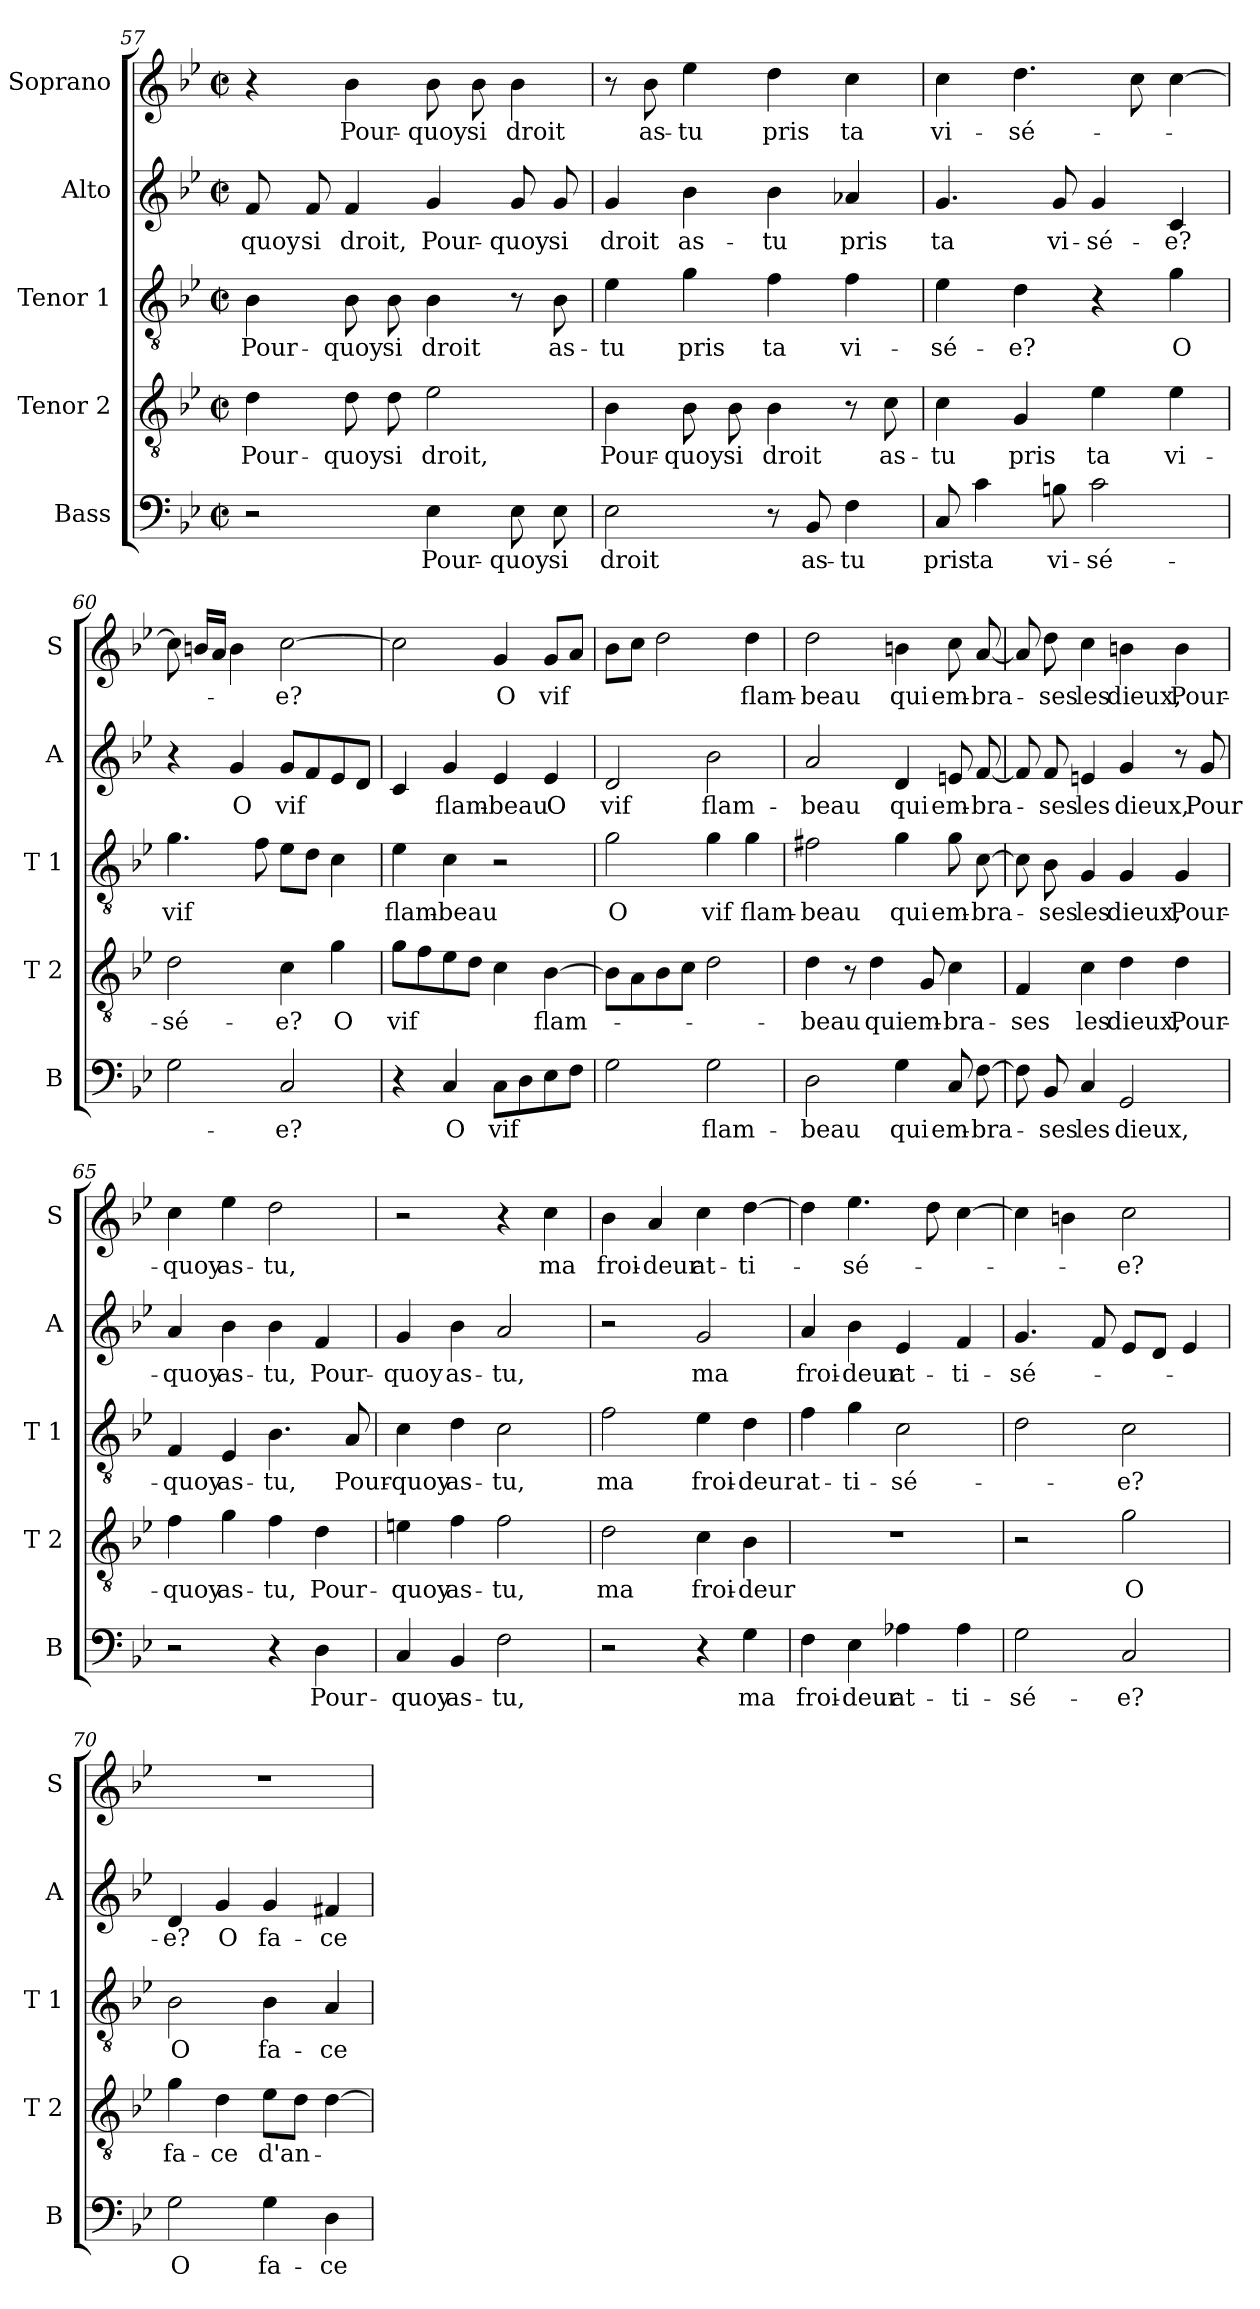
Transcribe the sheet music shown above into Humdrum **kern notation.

**kern	**text	**kern	**text	**kern	**text	**kern	**text	**kern	**text
*part5	*part5	*part4	*part4	*part3	*part3	*part2	*part2	*part1	*part1
*staff5	*staff5	*staff4	*staff4	*staff3	*staff3	*staff2	*staff2	*staff1	*staff1
*I"Bass	*	*I"Tenor 2	*	*I"Tenor 1	*	*I"Alto	*	*I"Soprano	*
*I'B	*	*I'T 2	*	*I'T 1	*	*I'A	*	*I'S	*
!!LO:PB:g=z
*clefF4	*	*clefGv2	*	*clefGv2	*	*clefG2	*	*clefG2	*
*k[b-e-]	*	*k[b-e-]	*	*k[b-e-]	*	*k[b-e-]	*	*k[b-e-]	*
*B-:	*	*B-:	*	*B-:	*	*B-:	*	*B-:	*
*M2/2	*	*M2/2	*	*M2/2	*	*M2/2	*	*M2/2	*
*met(c|)	*	*met(c|)	*	*met(c|)	*	*met(c|)	*	*met(c|)	*
=57	=57	=57	=57	=57	=57	=57	=57	=57	=57
!	!	!	!LO:LY:b	!	!LO:LY:b	!	!LO:LY:b	!	!
2r	.	4d\	Pour-	4B-\	Pour-	8f/	-quoy	4r	.
!	!	!	!	!	!	!	!LO:LY:b	!	!
.	.	.	.	.	.	8f/	si	.	.
!	!	!	!LO:LY:b	!	!LO:LY:b	!	!LO:LY:b	!	!LO:LY:b
.	.	8d\	-quoy	8B-\	-quoy	4f/	droit,	4b-\	Pour-
!	!	!	!LO:LY:b	!	!LO:LY:b	!	!	!	!
.	.	8d\	si	8B-\	si	.	.	.	.
!	!LO:LY:b	!	!LO:LY:b	!	!LO:LY:b	!	!LO:LY:b	!	!LO:LY:b
4E-\	Pour-	2e-\	droit,	4B-\	droit	4g/	Pour-	8b-\	-quoy
!	!	!	!	!	!	!	!	!	!LO:LY:b
.	.	.	.	.	.	.	.	8b-\	si
!	!LO:LY:b	!	!	!	!	!	!LO:LY:b	!	!LO:LY:b
8E-\	-quoy	.	.	8r	.	8g/	-quoy	4b-\	droit
!	!LO:LY:b	!	!	!	!LO:LY:b	!	!LO:LY:b	!	!
8E-\	si	.	.	8B-\	as-	8g/	si	.	.
=58	=58	=58	=58	=58	=58	=58	=58	=58	=58
!	!LO:LY:b	!	!LO:LY:b	!	!LO:LY:b	!	!LO:LY:b	!	!
2E-\	droit	4B-\	Pour-	4e-\	-tu	4g/	droit	8r	.
!	!	!	!	!	!	!	!	!	!LO:LY:b
.	.	.	.	.	.	.	.	8b-\	as-
!	!	!	!LO:LY:b	!	!LO:LY:b	!	!LO:LY:b	!	!LO:LY:b
.	.	8B-\	-quoy	4g\	pris	4b-\	as-	4ee-\	-tu
!	!	!	!LO:LY:b	!	!	!	!	!	!
.	.	8B-\	si	.	.	.	.	.	.
!	!	!	!LO:LY:b	!	!LO:LY:b	!	!LO:LY:b	!	!LO:LY:b
8r	.	4B-\	droit	4f\	ta	4b-\	-tu	4dd\	pris
!	!LO:LY:b	!	!	!	!	!	!	!	!
8BB-/	as-	.	.	.	.	.	.	.	.
!	!LO:LY:b	!	!	!	!LO:LY:b	!	!LO:LY:b	!	!LO:LY:b
4F\	-tu	8r	.	4f\	vi-	4a-X/	pris	4cc\	ta
!	!	!	!LO:LY:b	!	!	!	!	!	!
.	.	8c\	as-	.	.	.	.	.	.
=59	=59	=59	=59	=59	=59	=59	=59	=59	=59
!	!LO:LY:b	!	!LO:LY:b	!	!LO:LY:b	!	!LO:LY:b	!	!LO:LY:b
8C/	pris	4c\	-tu	4e-\	-sé-	4.g/	ta	4cc\	vi-
!	!LO:LY:b	!	!	!	!	!	!	!	!
4c\	ta	.	.	.	.	.	.	.	.
!	!	!	!LO:LY:b	!	!LO:LY:b	!	!	!	!LO:LY:b
.	.	4G/	pris	4d\	-e?	.	.	4.dd\	-sé-
!	!LO:LY:b	!	!	!	!	!	!LO:LY:b	!	!
8Bn\	vi-	.	.	.	.	8g/	vi-	.	.
!	!LO:LY:b	!	!LO:LY:b	!	!	!	!LO:LY:b	!	!
2c\	-sé-	4e-\	ta	4r	.	4g/	-sé-	.	.
.	.	.	.	.	.	.	.	8cc\	.
!	!	!	!LO:LY:b	!	!LO:LY:b	!	!LO:LY:b	!	!
.	.	4e-\	vi-	4g\	O	4c/	-e?	[4cc\	.
=60	=60	=60	=60	=60	=60	=60	=60	=60	=60
!	!	!	!LO:LY:b	!	!LO:LY:b	!	!	!	!
2G\	.	2d\	-sé-	4.g\	vif	4r	.	8cc\]	.
.	.	.	.	.	.	.	.	16bn/LL	.
.	.	.	.	.	.	.	.	16a/JJ	.
!	!	!	!	!	!	!	!LO:LY:b	!	!
.	.	.	.	.	.	4g/	O	4b\	.
.	.	.	.	8f\	.	.	.	.	.
!	!LO:LY:b	!	!LO:LY:b	!	!	!	!LO:LY:b	!	!LO:LY:b
2C/	-e?	4c\	-e?	8e-\L	.	8g/L	vif	[2cc\	-e?
.	.	.	.	8d\J	.	8f/	.	.	.
!	!	!	!LO:LY:b	!	!	!	!	!	!
.	.	4g\	O	4c\	.	8e-/	.	.	.
.	.	.	.	.	.	8d/J	.	.	.
!!LO:LB:g=z
=61	=61	=61	=61	=61	=61	=61	=61	=61	=61
!	!	!	!LO:LY:b	!	!LO:LY:b	!	!	!	!
4r	.	8g\L	vif	4e-\	flam-	4c/	.	2cc\]	.
.	.	8f\	.	.	.	.	.	.	.
!	!LO:LY:b	!	!	!	!LO:LY:b	!	!LO:LY:b	!	!
4C/	O	8e-\	.	4c\	-beau	4g/	flam-	.	.
.	.	8d\J	.	.	.	.	.	.	.
!	!LO:LY:b	!	!	!	!	!	!LO:LY:b	!	!LO:LY:b
8C\L	vif	4c\	.	2r	.	4e-/	-beau	4g/	O
8D\	.	.	.	.	.	.	.	.	.
!	!	!	!LO:LY:b	!	!	!	!LO:LY:b	!	!LO:LY:b
8E-\	.	[4B-\	flam-	.	.	4e-/	O	8g/L	vif
8F\J	.	.	.	.	.	.	.	8a/J	.
=62	=62	=62	=62	=62	=62	=62	=62	=62	=62
!	!	!	!	!	!LO:LY:b	!	!LO:LY:b	!	!
2G\	.	8B-\L]	.	2g\	O	2d/	vif	8b-\L	.
.	.	8A\	.	.	.	.	.	8cc\J	.
.	.	8B-\	.	.	.	.	.	2dd\	.
.	.	8c\J	.	.	.	.	.	.	.
!	!LO:LY:b	!	!	!	!LO:LY:b	!	!LO:LY:b	!	!
2G\	flam-	2d\	.	4g\	vif	2b-\	flam-	.	.
!	!	!	!	!	!LO:LY:b	!	!	!	!LO:LY:b
.	.	.	.	4g\	flam-	.	.	4dd\	flam-
=63	=63	=63	=63	=63	=63	=63	=63	=63	=63
!	!LO:LY:b	!	!LO:LY:b	!	!LO:LY:b	!	!LO:LY:b	!	!LO:LY:b
2D\	-beau	4d\	-beau	2f#X\	-beau	2a/	-beau	2dd\	-beau
.	.	8r	.	.	.	.	.	.	.
!	!	!	!LO:LY:b	!	!	!	!	!	!
.	.	4d\	qui	.	.	.	.	.	.
!	!LO:LY:b	!	!	!	!LO:LY:b	!	!LO:LY:b	!	!LO:LY:b
4G\	qui	.	.	4g\	qui	4d/	qui	4bn\	qui
!	!	!	!LO:LY:b	!	!	!	!	!	!
.	.	8G/	em-	.	.	.	.	.	.
!	!LO:LY:b	!	!LO:LY:b	!	!LO:LY:b	!	!LO:LY:b	!	!LO:LY:b
8C/	em-	4c\	-bra-	8g\	em-	8en/	em-	8cc\	em-
!	!LO:LY:b	!	!	!	!LO:LY:b	!	!LO:LY:b	!	!LO:LY:b
[8F\	-bra-	.	.	[8c\	-bra-	[8f/	-bra-	[8a/	-bra-
=64	=64	=64	=64	=64	=64	=64	=64	=64	=64
!	!	!	!LO:LY:b	!	!	!	!	!	!
8F\]	.	4F/	-ses	8c\]	.	8f/]	.	8a/]	.
!	!LO:LY:b	!	!	!	!LO:LY:b	!	!LO:LY:b	!	!LO:LY:b
8BB-/	-ses	.	.	8B-\	-ses	8f/	-ses	8dd\	-ses
!	!LO:LY:b	!	!LO:LY:b	!	!LO:LY:b	!	!LO:LY:b	!	!LO:LY:b
4C/	les	4c\	les	4G/	les	4en/	les	4cc\	les
!	!LO:LY:b	!	!LO:LY:b	!	!LO:LY:b	!	!LO:LY:b	!	!LO:LY:b
2GG/	dieux,	4d\	dieux,	4G/	dieux,	4g/	dieux,	4bn\	dieux,
!	!	!	!LO:LY:b	!	!LO:LY:b	!	!	!	!LO:LY:b
.	.	4d\	Pour-	4G/	Pour-	8r	.	4b\	Pour-
!	!	!	!	!	!	!	!LO:LY:b	!	!
.	.	.	.	.	.	8g/	Pour-	.	.
!!LO:LB:g=z
=65	=65	=65	=65	=65	=65	=65	=65	=65	=65
!	!	!	!LO:LY:b	!	!LO:LY:b	!	!LO:LY:b	!	!LO:LY:b
2r	.	4f\	-quoy	4F/	-quoy	4a/	-quoy	4cc\	-quoy
!	!	!	!LO:LY:b	!	!LO:LY:b	!	!LO:LY:b	!	!LO:LY:b
.	.	4g\	as-	4E-/	as-	4b-\	as-	4ee-\	as-
!	!	!	!LO:LY:b	!	!LO:LY:b	!	!LO:LY:b	!	!LO:LY:b
4r	.	4f\	-tu,	4.B-\	-tu,	4b-\	-tu,	2dd\	-tu,
!	!LO:LY:b	!	!LO:LY:b	!	!	!	!LO:LY:b	!	!
4D\	Pour-	4d\	Pour-	.	.	4f/	Pour-	.	.
!	!	!	!	!	!LO:LY:b	!	!	!	!
.	.	.	.	8A/	Pour-	.	.	.	.
=66	=66	=66	=66	=66	=66	=66	=66	=66	=66
!	!LO:LY:b	!	!LO:LY:b	!	!LO:LY:b	!	!LO:LY:b	!	!
4C/	-quoy	4en\	-quoy	4c\	-quoy	4g/	-quoy	2r	.
!	!LO:LY:b	!	!LO:LY:b	!	!LO:LY:b	!	!LO:LY:b	!	!
4BB-/	as-	4f\	as-	4d\	as-	4b-\	as-	.	.
!	!LO:LY:b	!	!LO:LY:b	!	!LO:LY:b	!	!LO:LY:b	!	!
2F\	-tu,	2f\	-tu,	2c\	-tu,	2a/	-tu,	4r	.
!	!	!	!	!	!	!	!	!	!LO:LY:b
.	.	.	.	.	.	.	.	4cc\	ma
=67	=67	=67	=67	=67	=67	=67	=67	=67	=67
!	!	!	!LO:LY:b	!	!LO:LY:b	!	!	!	!LO:LY:b
2r	.	2d\	ma	2f\	ma	2r	.	4b-\	froi-
!	!	!	!	!	!	!	!	!	!LO:LY:b
.	.	.	.	.	.	.	.	4a/	-deur
!	!	!	!LO:LY:b	!	!LO:LY:b	!	!LO:LY:b	!	!LO:LY:b
4r	.	4c\	froi-	4e-\	froi-	2g/	ma	4cc\	at-
!	!LO:LY:b	!	!LO:LY:b	!	!LO:LY:b	!	!	!	!LO:LY:b
4G\	ma	4B-\	-deur	4d\	-deur	.	.	[4dd\	-ti-
=68	=68	=68	=68	=68	=68	=68	=68	=68	=68
!	!LO:LY:b	!	!	!	!LO:LY:b	!	!LO:LY:b	!	!
4F\	froi-	1r	.	4f\	at-	4a/	froi-	4dd\]	.
!	!LO:LY:b	!	!	!	!LO:LY:b	!	!LO:LY:b	!	!LO:LY:b
4E-\	-deur	.	.	4g\	-ti-	4b-\	-deur	4.ee-\	-sé-
!	!LO:LY:b	!	!	!	!LO:LY:b	!	!LO:LY:b	!	!
4A-X\	at-	.	.	2c\	-sé-	4e-/	at-	.	.
.	.	.	.	.	.	.	.	8dd\	.
!	!LO:LY:b	!	!	!	!	!	!LO:LY:b	!	!
4A-\	-ti-	.	.	.	.	4f/	-ti-	[4cc\	.
=69	=69	=69	=69	=69	=69	=69	=69	=69	=69
!	!LO:LY:b	!	!	!	!	!	!LO:LY:b	!	!
2G\	-sé-	2r	.	2d\	.	4.g/	-sé-	4cc\]	.
.	.	.	.	.	.	.	.	4bn\	.
.	.	.	.	.	.	8f/	.	.	.
!	!LO:LY:b	!	!LO:LY:b	!	!LO:LY:b	!	!	!	!LO:LY:b
2C/	-e?	2g\	O	2c\	-e?	8e-/L	.	2cc\	-e?
.	.	.	.	.	.	8d/J	.	.	.
.	.	.	.	.	.	4e-/	.	.	.
=70	=70	=70	=70	=70	=70	=70	=70	=70	=70
!	!LO:LY:b	!	!LO:LY:b	!	!LO:LY:b	!	!LO:LY:b	!	!
2G\	O	4g\	fa-	2B-\	O	4d/	-e?	1r	.
!	!	!	!LO:LY:b	!	!	!	!LO:LY:b	!	!
.	.	4d\	-ce	.	.	4g/	O	.	.
!	!LO:LY:b	!	!LO:LY:b	!	!LO:LY:b	!	!LO:LY:b	!	!
4G\	fa-	8e-\L	d'an-	4B-\	fa-	4g/	fa-	.	.
.	.	8d\J	.	.	.	.	.	.	.
!	!LO:LY:b	!	!	!	!LO:LY:b	!	!LO:LY:b	!	!
4D\	-ce	[4d\	.	4A/	-ce	4f#X/	-ce	.	.
=	=	=	=	=	=	=	=	=	=
*-	*-	*-	*-	*-	*-	*-	*-	*-	*-
